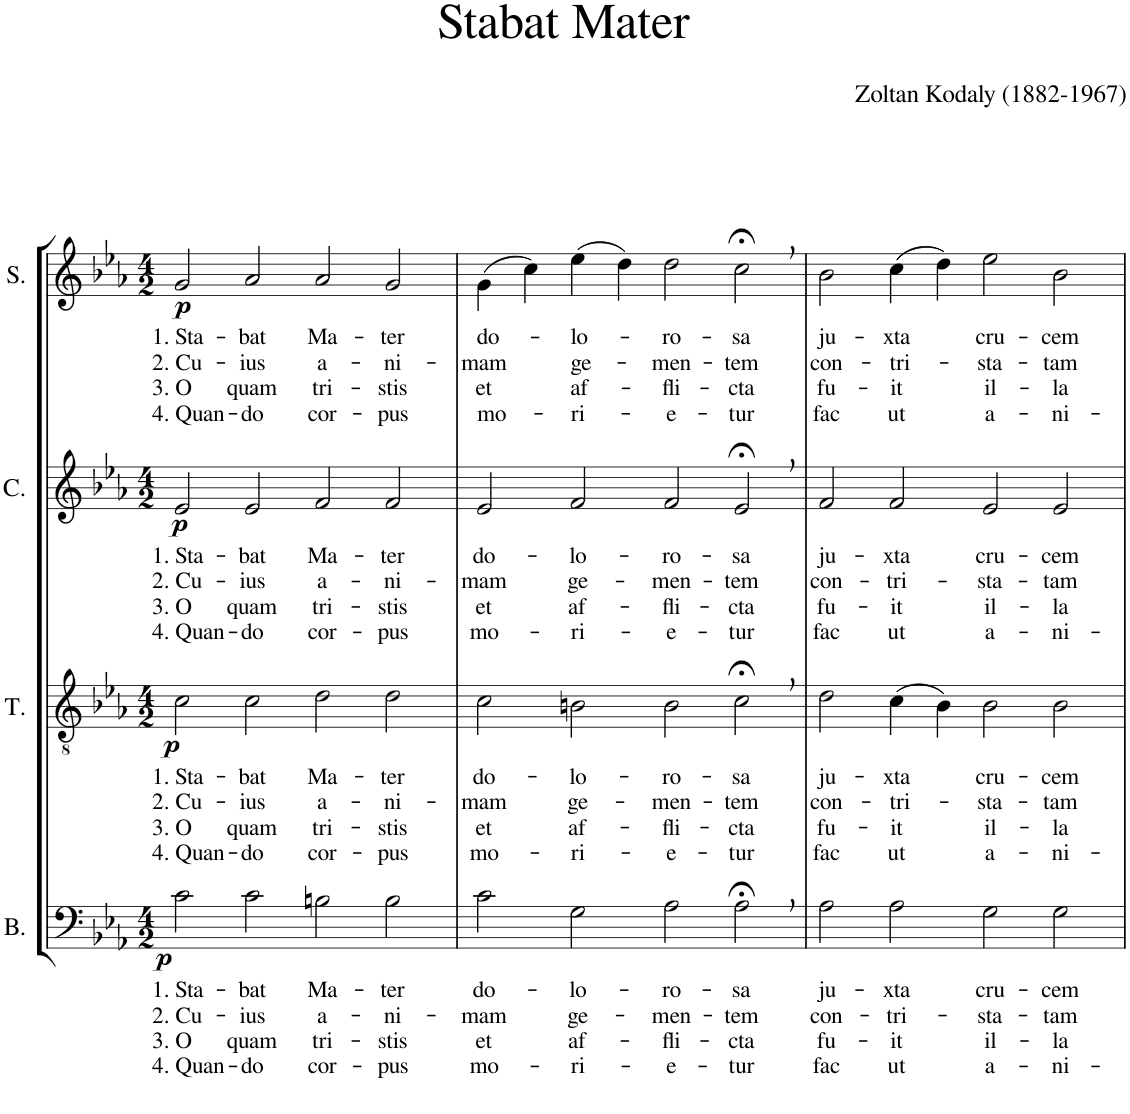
**kern	**text	**text	**text	**text	**dynam	**kern	**text	**text	**text	**text	**dynam	**kern	**text	**text	**text	**text	**dynam	**kern	**text	**text	**text	**text	**dynam
*part4	*part4	*part4	*part4	*part4	*part4	*part3	*part3	*part3	*part3	*part3	*part3	*part2	*part2	*part2	*part2	*part2	*part2	*part1	*part1	*part1	*part1	*part1	*part1
*staff4	*staff4	*staff4	*staff4	*staff4	*staff4	*staff3	*staff3	*staff3	*staff3	*staff3	*staff3	*staff2	*staff2	*staff2	*staff2	*staff2	*staff2	*staff1	*staff1	*staff1	*staff1	*staff1	*staff1
*I"B.	*	*	*	*	*	*I"T.	*	*	*	*	*	*I"C.	*	*	*	*	*	*I"S.	*	*	*	*	*
*clefF4	*	*	*	*	*	*clefGv2	*	*	*	*	*	*clefG2	*	*	*	*	*	*clefG2	*	*	*	*	*
*k[b-e-a-]	*	*	*	*	*	*k[b-e-a-]	*	*	*	*	*	*k[b-e-a-]	*	*	*	*	*	*k[b-e-a-]	*	*	*	*	*
*E-:	*	*	*	*	*	*E-:	*	*	*	*	*	*E-:	*	*	*	*	*	*E-:	*	*	*	*	*
*M4/2	*	*	*	*	*	*M4/2	*	*	*	*	*	*M4/2	*	*	*	*	*	*M4/2	*	*	*	*	*
=1	=1	=1	=1	=1	=1	=1	=1	=1	=1	=1	=1	=1	=1	=1	=1	=1	=1	=1	=1	=1	=1	=1	=1
!	!LO:LY:b	!LO:LY:b	!LO:LY:b	!LO:LY:b	!LO:DY:b	!	!LO:LY:b	!LO:LY:b	!LO:LY:b	!LO:LY:b	!LO:DY:b	!	!LO:LY:b	!LO:LY:b	!LO:LY:b	!LO:LY:b	!LO:DY:b	!	!LO:LY:b	!LO:LY:b	!LO:LY:b	!LO:LY:b	!LO:DY:b
2c\	1. Sta-	2. Cu-	3. O	4. Quan-	p	2c\	1. Sta-	2. Cu-	3. O	4. Quan-	p	2e-/	1. Sta-	2. Cu-	3. O	4. Quan-	p	2g/	1. Sta-	2. Cu-	3. O	4. Quan-	p
!	!LO:LY:b	!LO:LY:b	!LO:LY:b	!LO:LY:b	!	!	!LO:LY:b	!LO:LY:b	!LO:LY:b	!LO:LY:b	!	!	!LO:LY:b	!LO:LY:b	!LO:LY:b	!LO:LY:b	!	!	!LO:LY:b	!LO:LY:b	!LO:LY:b	!LO:LY:b	!
2c\	-bat	-ius	quam	-do	.	2c\	-bat	-ius	quam	-do	.	2e-/	-bat	-ius	quam	-do	.	2a-/	-bat	-ius	quam	-do	.
!	!LO:LY:b	!LO:LY:b	!LO:LY:b	!LO:LY:b	!	!	!LO:LY:b	!LO:LY:b	!LO:LY:b	!LO:LY:b	!	!	!LO:LY:b	!LO:LY:b	!LO:LY:b	!LO:LY:b	!	!	!LO:LY:b	!LO:LY:b	!LO:LY:b	!LO:LY:b	!
2Bn\	Ma-	a-	tri-	cor-	.	2d\	Ma-	a-	tri-	cor-	.	2f/	Ma-	a-	tri-	cor-	.	2a-/	Ma-	a-	tri-	cor-	.
!	!LO:LY:b	!LO:LY:b	!LO:LY:b	!LO:LY:b	!	!	!LO:LY:b	!LO:LY:b	!LO:LY:b	!LO:LY:b	!	!	!LO:LY:b	!LO:LY:b	!LO:LY:b	!LO:LY:b	!	!	!LO:LY:b	!LO:LY:b	!LO:LY:b	!LO:LY:b	!
2B\	-ter	-ni-	-stis	-pus	.	2d\	-ter	-ni-	-stis	-pus	.	2f/	-ter	-ni-	-stis	-pus	.	2g/	-ter	-ni-	-stis	-pus	.
=2	=2	=2	=2	=2	=2	=2	=2	=2	=2	=2	=2	=2	=2	=2	=2	=2	=2	=2	=2	=2	=2	=2	=2
!	!LO:LY:b	!LO:LY:b	!LO:LY:b	!LO:LY:b	!	!	!LO:LY:b	!LO:LY:b	!LO:LY:b	!LO:LY:b	!	!	!LO:LY:b	!LO:LY:b	!LO:LY:b	!LO:LY:b	!	!	!LO:LY:b	!LO:LY:b	!LO:LY:b	!LO:LY:b	!
2c\	do-	-mam	et	mo-	.	2c\	do-	-mam	et	mo-	.	2e-/	do-	-mam	et	mo-	.	(4g\	do-	-mam	et	mo-	.
.	.	.	.	.	.	.	.	.	.	.	.	.	.	.	.	.	.	4cc\)	.	.	.	.	.
!	!LO:LY:b	!LO:LY:b	!LO:LY:b	!LO:LY:b	!	!	!LO:LY:b	!LO:LY:b	!LO:LY:b	!LO:LY:b	!	!	!LO:LY:b	!LO:LY:b	!LO:LY:b	!LO:LY:b	!	!	!LO:LY:b	!LO:LY:b	!LO:LY:b	!LO:LY:b	!
2G\	-lo-	ge-	af-	-ri-	.	2Bn\	-lo-	ge-	af-	-ri-	.	2f/	-lo-	ge-	af-	-ri-	.	(4ee-\	-lo-	ge-	af-	-ri-	.
.	.	.	.	.	.	.	.	.	.	.	.	.	.	.	.	.	.	4dd\)	.	.	.	.	.
!	!LO:LY:b	!LO:LY:b	!LO:LY:b	!LO:LY:b	!	!	!LO:LY:b	!LO:LY:b	!LO:LY:b	!LO:LY:b	!	!	!LO:LY:b	!LO:LY:b	!LO:LY:b	!LO:LY:b	!	!	!LO:LY:b	!LO:LY:b	!LO:LY:b	!LO:LY:b	!
2A-\	-ro-	-men-	-fli-	-e-	.	2B\	-ro-	-men-	-fli-	-e-	.	2f/	-ro-	-men-	-fli-	-e-	.	2dd\	-ro-	-men-	-fli-	-e-	.
!	!LO:LY:b	!LO:LY:b	!LO:LY:b	!LO:LY:b	!	!	!LO:LY:b	!LO:LY:b	!LO:LY:b	!LO:LY:b	!	!	!LO:LY:b	!LO:LY:b	!LO:LY:b	!LO:LY:b	!	!	!LO:LY:b	!LO:LY:b	!LO:LY:b	!LO:LY:b	!
2A-;<,\	-sa	-tem	-cta	-tur	.	2c;<,\	-sa	-tem	-cta	-tur	.	2e-;<,/	-sa	-tem	-cta	-tur	.	2cc;<,\	-sa	-tem	-cta	-tur	.
=3	=3	=3	=3	=3	=3	=3	=3	=3	=3	=3	=3	=3	=3	=3	=3	=3	=3	=3	=3	=3	=3	=3	=3
!	!LO:LY:b	!LO:LY:b	!LO:LY:b	!LO:LY:b	!	!	!LO:LY:b	!LO:LY:b	!LO:LY:b	!LO:LY:b	!	!	!LO:LY:b	!LO:LY:b	!LO:LY:b	!LO:LY:b	!	!	!LO:LY:b	!LO:LY:b	!LO:LY:b	!LO:LY:b	!
2A-\	ju-	con-	fu-	fac	.	2d\	ju-	con-	fu-	fac	.	2f/	ju-	con-	fu-	fac	.	2b-\	ju-	con-	fu-	fac	.
!	!LO:LY:b	!LO:LY:b	!LO:LY:b	!LO:LY:b	!	!	!LO:LY:b	!LO:LY:b	!LO:LY:b	!LO:LY:b	!	!	!LO:LY:b	!LO:LY:b	!LO:LY:b	!LO:LY:b	!	!	!LO:LY:b	!LO:LY:b	!LO:LY:b	!LO:LY:b	!
2A-\	-xta	-tri-	-it	ut	.	(4c\	-xta	-tri-	-it	ut	.	2f/	-xta	-tri-	-it	ut	.	(4cc\	-xta	-tri-	-it	ut	.
.	.	.	.	.	.	4B-\)	.	.	.	.	.	.	.	.	.	.	.	4dd\)	.	.	.	.	.
!	!LO:LY:b	!LO:LY:b	!LO:LY:b	!LO:LY:b	!	!	!LO:LY:b	!LO:LY:b	!LO:LY:b	!LO:LY:b	!	!	!LO:LY:b	!LO:LY:b	!LO:LY:b	!LO:LY:b	!	!	!LO:LY:b	!LO:LY:b	!LO:LY:b	!LO:LY:b	!
2G\	cru-	-sta-	il-	a-	.	2B-\	cru-	-sta-	il-	a-	.	2e-/	cru-	-sta-	il-	a-	.	2ee-\	cru-	-sta-	il-	a-	.
!	!LO:LY:b	!LO:LY:b	!LO:LY:b	!LO:LY:b	!	!	!LO:LY:b	!LO:LY:b	!LO:LY:b	!LO:LY:b	!	!	!LO:LY:b	!LO:LY:b	!LO:LY:b	!LO:LY:b	!	!	!LO:LY:b	!LO:LY:b	!LO:LY:b	!LO:LY:b	!
2G\	-cem	-tam	-la	-ni-	.	2B-\	-cem	-tam	-la	-ni-	.	2e-/	-cem	-tam	-la	-ni-	.	2b-\	-cem	-tam	-la	-ni-	.
=	=	=	=	=	=	=	=	=	=	=	=	=	=	=	=	=	=	=	=	=	=	=	=
*-	*-	*-	*-	*-	*-	*-	*-	*-	*-	*-	*-	*-	*-	*-	*-	*-	*-	*-	*-	*-	*-	*-	*-
